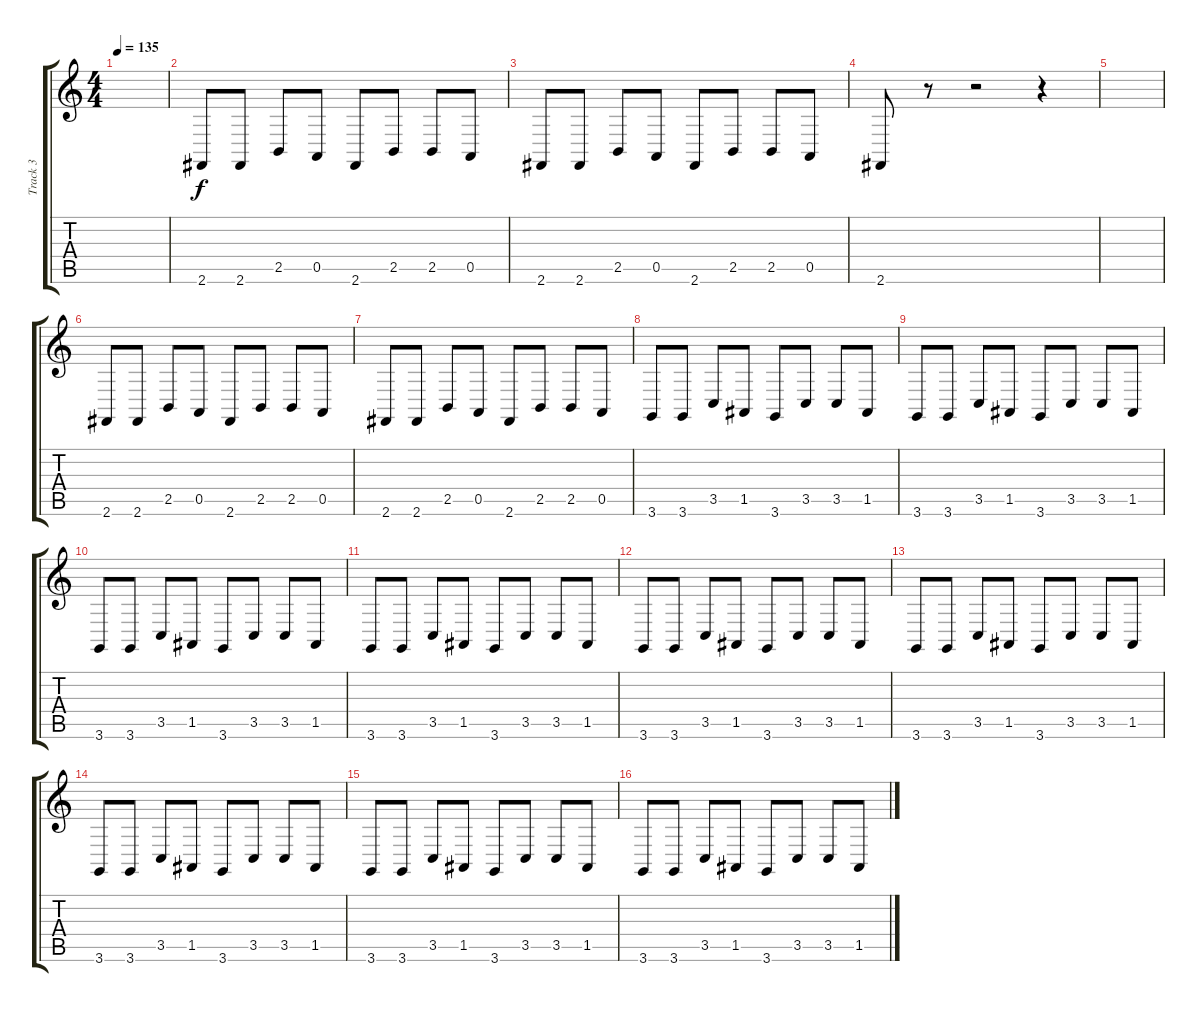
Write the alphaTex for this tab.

\track ("Track 3" "Track 3") {instrument lead1square}
\staff {score tabs}
\tuning (E4 B3 G3 D3 A2 E2) {hide}
\ts (4 4)
\tempo 135
\clef g2
\ks c
|
2.6.8 2.6.8 2.5.8 0.5.8 2.6.8 2.5.8 2.5.8 0.5.8 |
2.6.8 2.6.8 2.5.8 0.5.8 2.6.8 2.5.8 2.5.8 0.5.8 |
2.6.8 r.8 r.2 r.4 |
|
2.6.8 2.6.8 2.5.8 0.5.8 2.6.8 2.5.8 2.5.8 0.5.8 |
2.6.8 2.6.8 2.5.8 0.5.8 2.6.8 2.5.8 2.5.8 0.5.8 |
3.6.8 3.6.8 3.5.8 1.5.8 3.6.8 3.5.8 3.5.8 1.5.8 |
3.6.8 3.6.8 3.5.8 1.5.8 3.6.8 3.5.8 3.5.8 1.5.8 |
3.6.8 3.6.8 3.5.8 1.5.8 3.6.8 3.5.8 3.5.8 1.5.8 |
3.6.8 3.6.8 3.5.8 1.5.8 3.6.8 3.5.8 3.5.8 1.5.8 |
3.6.8 3.6.8 3.5.8 1.5.8 3.6.8 3.5.8 3.5.8 1.5.8 |
3.6.8 3.6.8 3.5.8 1.5.8 3.6.8 3.5.8 3.5.8 1.5.8 |
3.6.8 3.6.8 3.5.8 1.5.8 3.6.8 3.5.8 3.5.8 1.5.8 |
3.6.8 3.6.8 3.5.8 1.5.8 3.6.8 3.5.8 3.5.8 1.5.8 |
3.6.8 3.6.8 3.5.8 1.5.8 3.6.8 3.5.8 3.5.8 1.5.8
